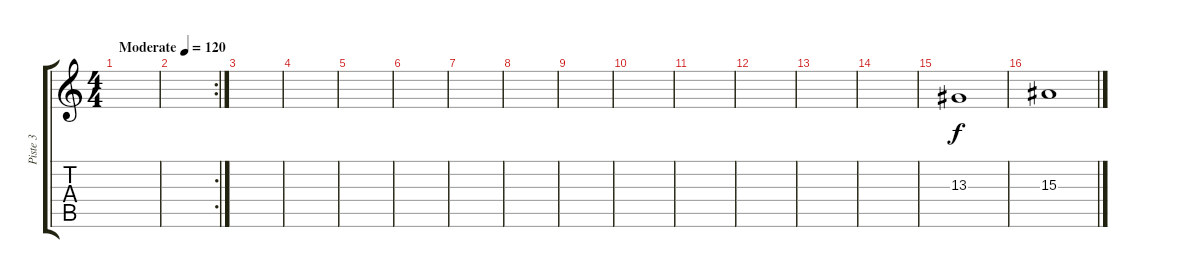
\track ("Piste 3" "Piste 3") {instrument choiraahs}
\staff {score tabs}
\tuning (E4 B3 G3 D3 A2 E2) {hide}
\ts (4 4)
\tempo (120 "Moderate")
\clef g2
\ks c
|
\rc 2
|
|
|
|
|
|
|
|
|
|
|
|
|
13.3.1 |
15.3.1
